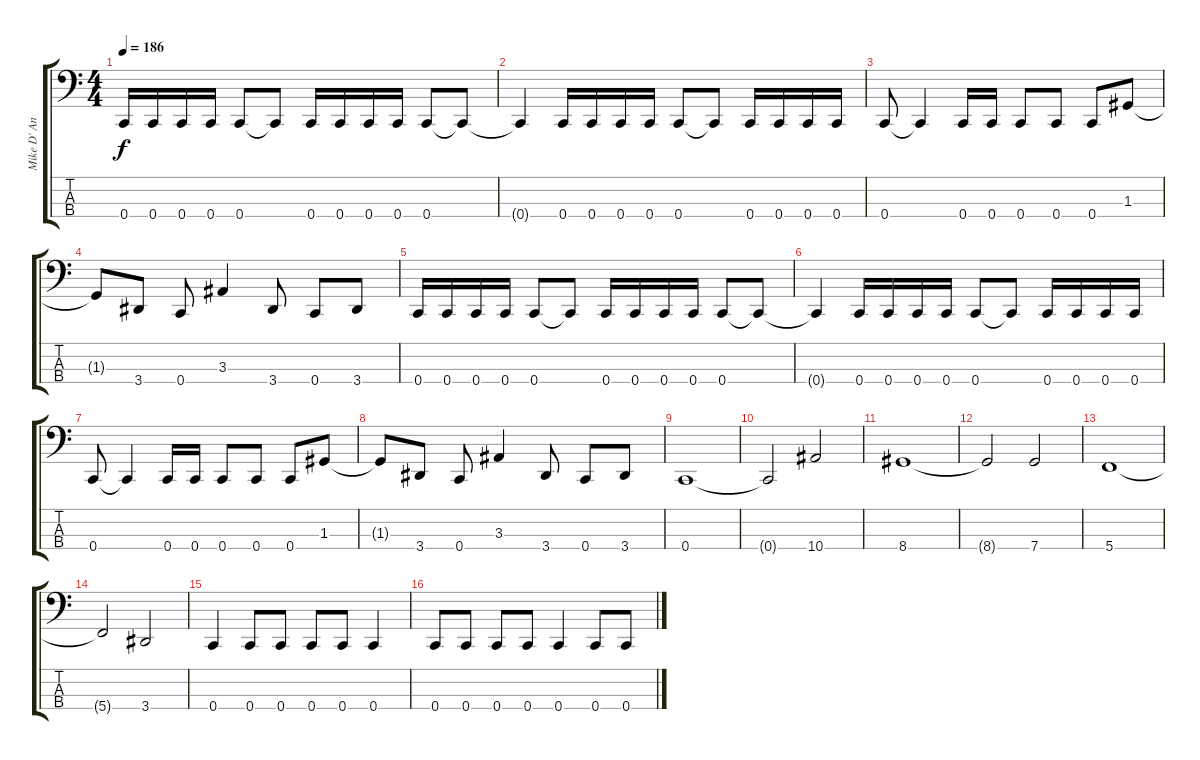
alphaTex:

\track ("Mike D' Antonio" "Mike D' An") {instrument electricbasspick}
\staff {score tabs}
\tuning (F2 C2 G1 C1) {hide}
\ts (4 4)
\tempo 186
\clef f4
\ks c
0.4.16{dy f} 0.4.16 0.4.16 0.4.16 0.4.8 0.4{t}.8 0.4.16 0.4.16 0.4.16 0.4.16 0.4.8 0.4{t}.8 |
0.4{t}.4 0.4.16 0.4.16 0.4.16 0.4.16 0.4.8 0.4{t}.8 0.4.16 0.4.16 0.4.16 0.4.16 |
0.4.8 0.4{t}.4 0.4.16 0.4.16 0.4.8 0.4.8 0.4.8 1.3.8 |
1.3{t}.8 3.4.8 0.4.8 3.3.4 3.4.8 0.4.8 3.4.8 |
0.4.16 0.4.16 0.4.16 0.4.16 0.4.8 0.4{t}.8 0.4.16 0.4.16 0.4.16 0.4.16 0.4.8 0.4{t}.8 |
0.4{t}.4 0.4.16 0.4.16 0.4.16 0.4.16 0.4.8 0.4{t}.8 0.4.16 0.4.16 0.4.16 0.4.16 |
0.4.8 0.4{t}.4 0.4.16 0.4.16 0.4.8 0.4.8 0.4.8 1.3.8 |
1.3{t}.8 3.4.8 0.4.8 3.3.4 3.4.8 0.4.8 3.4.8 |
0.4.1 |
0.4{t}.2 10.4.2 |
8.4.1 |
8.4{t}.2 7.4.2 |
5.4.1 |
5.4{t}.2 3.4.2 |
0.4.4 0.4.8 0.4.8 0.4.8 0.4.8 0.4.4 |
0.4.8 0.4.8 0.4.8 0.4.8 0.4.4 0.4.8 0.4.8
